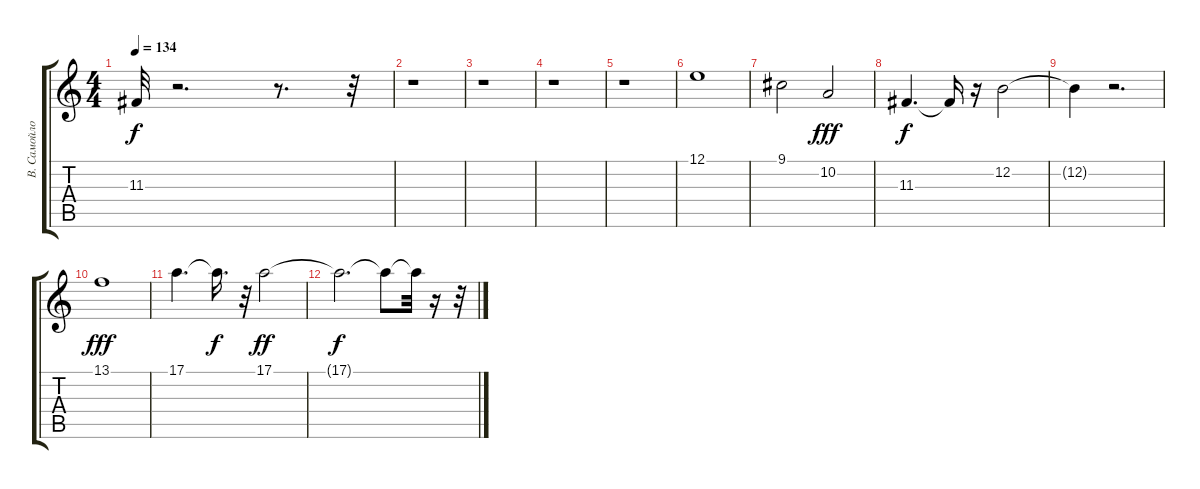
\track ("В. Самойлов (вокал)" "В. Самойло") {instrument clarinet}
\staff {score tabs}
\tuning (E4 B3 G3 D3 A2 E2) {hide}
\ts (4 4)
\tempo 134
\clef g2
\ks c
11.3{t}.32{dy f} r.2{d} r.8{d} r.32 |
r.1 |
r.1 |
r.1 |
r.1 |
12.1.1 |
9.1.2 10.2.2{dy fff} |
11.3.4{d dy f} 11.3{t}.16 r.16 12.2.2 |
12.2{t}.4 r.2{d} |
13.1.1{dy fff} |
17.1.4{d} 17.1{t}.16{d dy f} r.32 17.1.2{dy ff} |
17.1{t}.2{d dy f} 17.1{t}.8 17.1{t}.32 r.16 r.32
